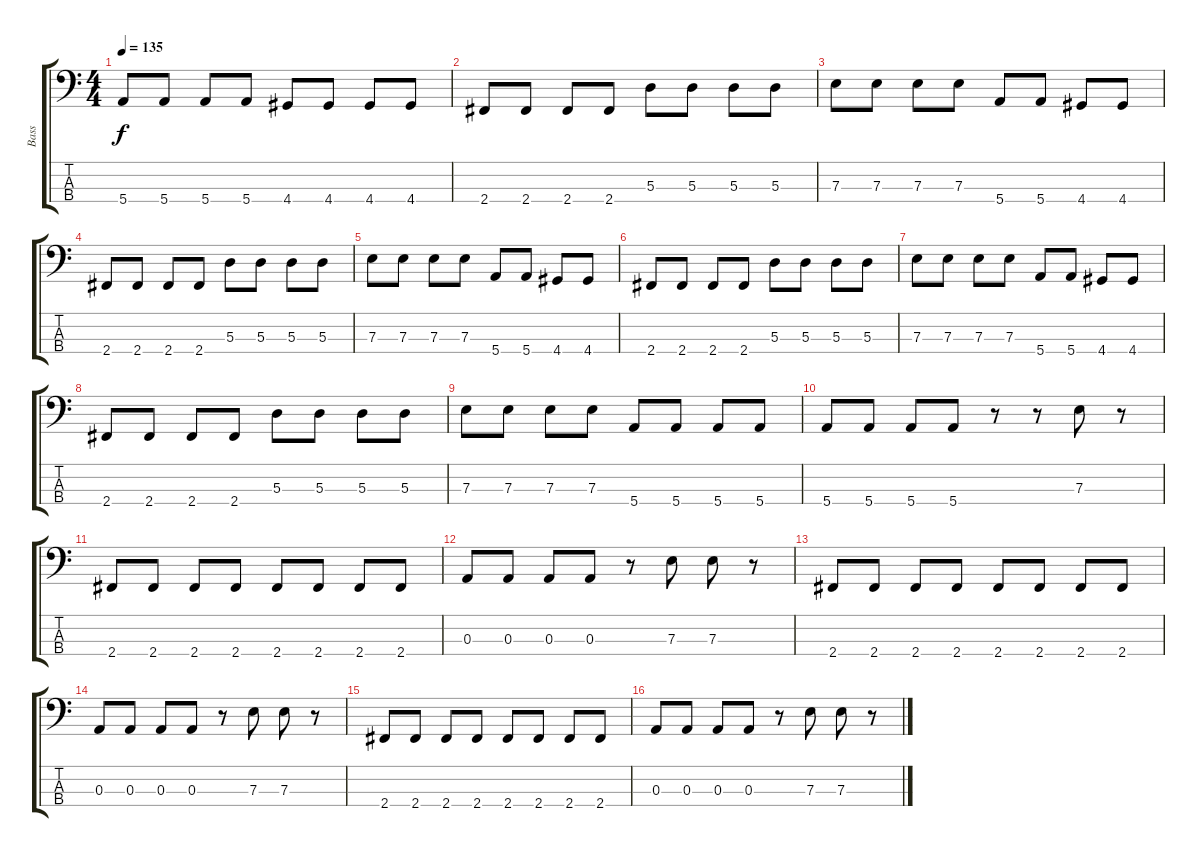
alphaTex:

\track ("Bass" "Bass") {instrument electricbassfinger}
\staff {score tabs}
\tuning (G2 D2 A1 E1) {hide}
\ts (4 4)
\tempo 135
\clef f4
\ks c
5.4.8{dy f} 5.4.8 5.4.8 5.4.8 4.4.8 4.4.8 4.4.8 4.4.8 |
2.4.8 2.4.8 2.4.8 2.4.8 5.3.8 5.3.8 5.3.8 5.3.8 |
7.3.8 7.3.8 7.3.8 7.3.8 5.4.8 5.4.8 4.4.8 4.4.8 |
2.4.8 2.4.8 2.4.8 2.4.8 5.3.8 5.3.8 5.3.8 5.3.8 |
7.3.8 7.3.8 7.3.8 7.3.8 5.4.8 5.4.8 4.4.8 4.4.8 |
2.4.8 2.4.8 2.4.8 2.4.8 5.3.8 5.3.8 5.3.8 5.3.8 |
7.3.8 7.3.8 7.3.8 7.3.8 5.4.8 5.4.8 4.4.8 4.4.8 |
2.4.8 2.4.8 2.4.8 2.4.8 5.3.8 5.3.8 5.3.8 5.3.8 |
7.3.8 7.3.8 7.3.8 7.3.8 5.4.8 5.4.8 5.4.8 5.4.8 |
5.4.8 5.4.8 5.4.8 5.4.8 r.8 r.8 7.3.8 r.8 |
2.4.8 2.4.8 2.4.8 2.4.8 2.4.8 2.4.8 2.4.8 2.4.8 |
0.3.8 0.3.8 0.3.8 0.3.8 r.8 7.3.8 7.3.8 r.8 |
2.4.8 2.4.8 2.4.8 2.4.8 2.4.8 2.4.8 2.4.8 2.4.8 |
0.3.8 0.3.8 0.3.8 0.3.8 r.8 7.3.8 7.3.8 r.8 |
2.4.8 2.4.8 2.4.8 2.4.8 2.4.8 2.4.8 2.4.8 2.4.8 |
0.3.8 0.3.8 0.3.8 0.3.8 r.8 7.3.8 7.3.8 r.8
